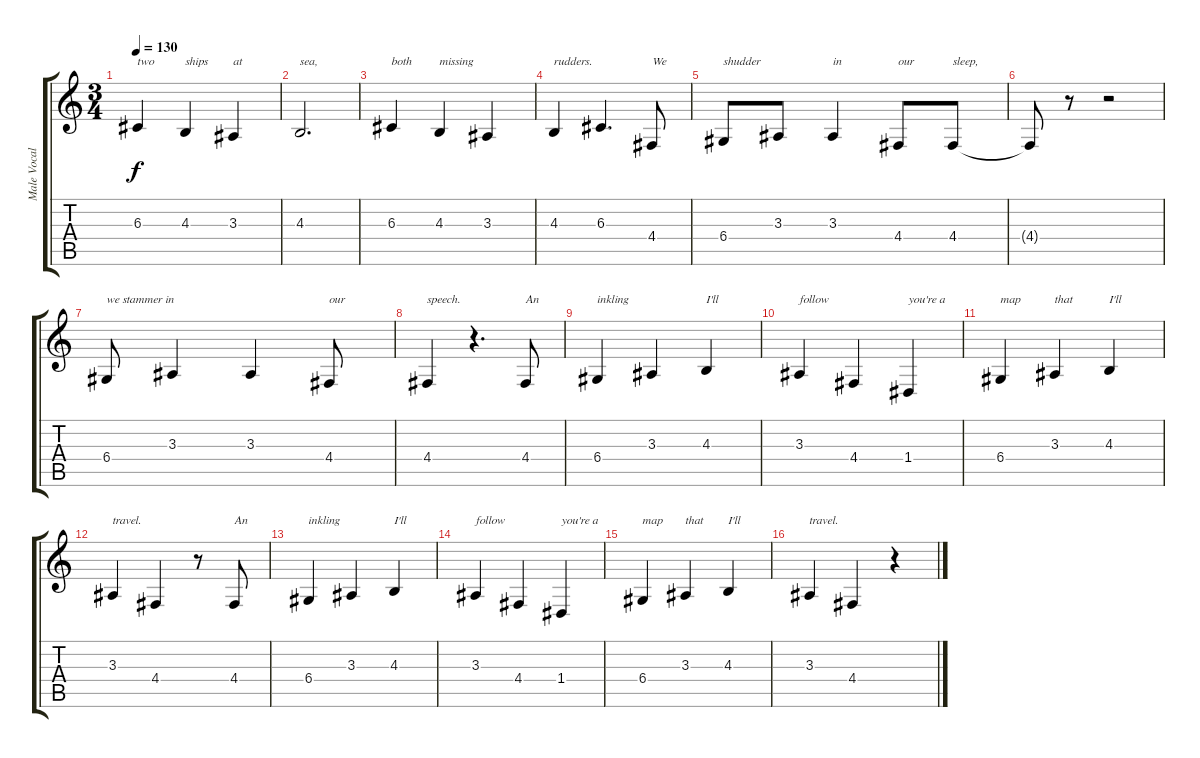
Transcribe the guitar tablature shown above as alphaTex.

\track ("Male Vocals" "Male Vocal") {instrument clarinet}
\staff {score tabs}
\tuning (E4 B3 G3 D3 A2 E2) {hide}
\ts (3 4)
\tempo 130
\clef g2
\ks c
6.3.4{txt "two" dy f} 4.3.4{txt "ships"} 3.3.4{txt "at"} |
4.3.2{d txt "sea,"} |
6.3.4{txt "both"} 4.3.4{txt "missing"} 3.3.4 |
4.3.4{txt "rudders."} 6.3.4{d} 4.4.8{txt "We"} |
6.4.8{txt "shudder"} 3.3.8 3.3.4{txt "in"} 4.4.8{txt "our"} 4.4.8{txt "sleep,"} |
4.4{t}.8 r.8 r.2 |
6.4.8{txt "we stammer in"} 3.3.4 3.3.4 4.4.8{txt "our"} |
4.4.4{txt "speech."} r.4{d} 4.4.8{txt "An"} |
6.4.4{txt "inkling"} 3.3.4 4.3.4{txt "I'll"} |
3.3.4{txt "follow"} 4.4.4 1.4.4{txt "you're a"} |
6.4.4{txt "map"} 3.3.4{txt "that"} 4.3.4{txt "I'll"} |
3.3.4{txt "travel."} 4.4.4 r.8 4.4.8{txt "An"} |
6.4.4{txt "inkling"} 3.3.4 4.3.4{txt "I'll"} |
3.3.4{txt "follow"} 4.4.4 1.4.4{txt "you're a"} |
6.4.4{txt "map"} 3.3.4{txt "that"} 4.3.4{txt "I'll"} |
3.3.4{txt "travel."} 4.4.4 r.4
